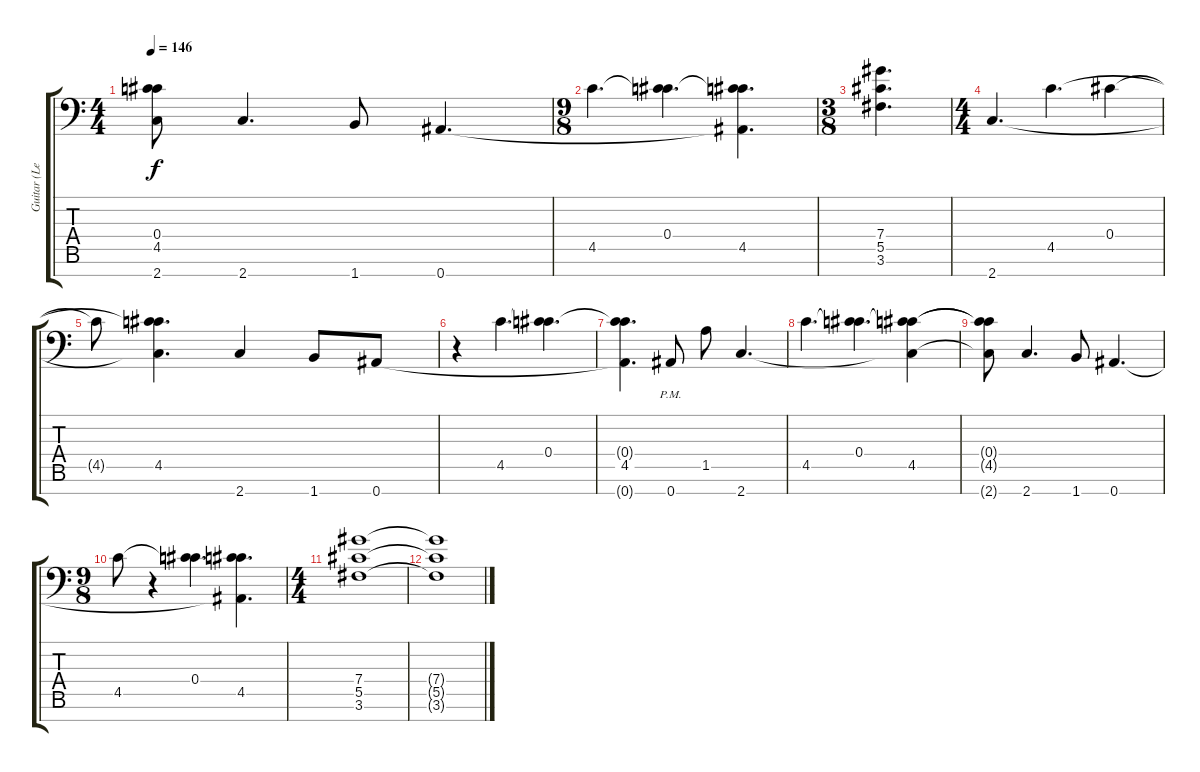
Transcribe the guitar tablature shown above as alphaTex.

\track ("Guitar (Left)" "Guitar (Le") {instrument distortionguitar}
\staff {score tabs}
\tuning (Eb4 Bb3 Gb3 Db3 Ab2 Eb2 Bb1) {hide}
\ts (4 4)
\tempo 146
\clef f4
\ks c
(0.4{t} 4.5{t} 2.7{t}).8{dy f} 2.7.4{d} 1.7.8 0.7.4{d} |
\ts (9 8)
4.5.4{d} (0.4 4.5{t}).4{d} (0.4{t} 4.5 0.7{t}).4{d} |
\ts (3 8)
(7.4 5.5 3.6).4{d} |
\ts (4 4)
2.7.4{d} 4.5.4{d} 0.4.4 |
4.5{t}.8 (0.4{t} 4.5 2.7{t}).4{d} 2.7.4 1.7.8 0.7.8 |
r.4 4.5.4{d} (0.4 4.5{t}).4{d} |
(0.4{t} 4.5 0.7{t}).4{d} 0.7{pm}.8 1.5.8 2.7.4{d} |
4.5.4{d} (0.4 4.5{t}).4{d} (0.4{t} 4.5 2.7{t}).4 |
(0.4{t} 4.5{t} 2.7{t}).8 2.7.4{d} 1.7.8 0.7.4{d} |
\ts (9 8)
4.5.8 r.4 (0.4 4.5{t}).4{d} (0.4{t} 4.5 0.7{t}).4{d} |
\ts (4 4)
(7.4 5.5 3.6).1 |
(7.4{t} 5.5{t} 3.6{t}).1
